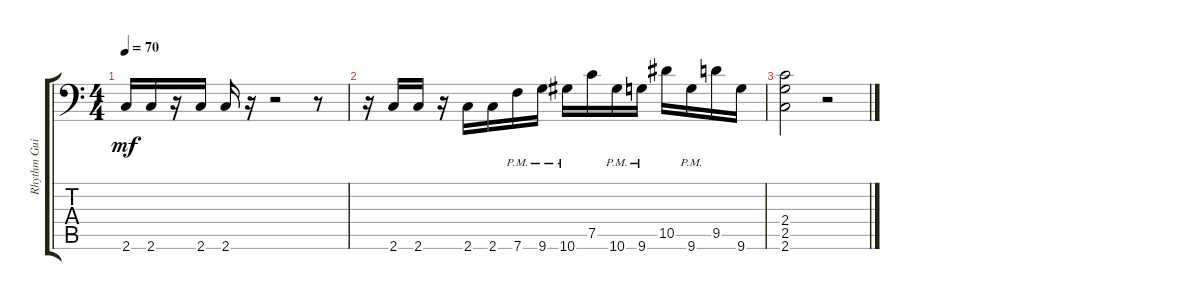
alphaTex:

\track ("Rhythm Guitar" "Rhythm Gui") {instrument overdrivenguitar}
\staff {score tabs}
\tuning (C4 G3 Eb3 Bb2 F2 Bb1) {hide}
\ts (4 4)
\tempo 70
\clef f4
\ks c
2.6.16{dy mf} 2.6.16 r.16 2.6.16 2.6.16 r.16 r.2 r.8 |
r.16 2.6.16 2.6.16 r.16 2.6.16 2.6.16 7.6{pm}.16 9.6{pm}.16 10.6{pm}.16 7.5.16 10.6{pm}.16 9.6{pm}.16 10.5.16 9.6{pm}.16 9.5.16 9.6.16 |
(2.4 2.5 2.6).2 r.2
